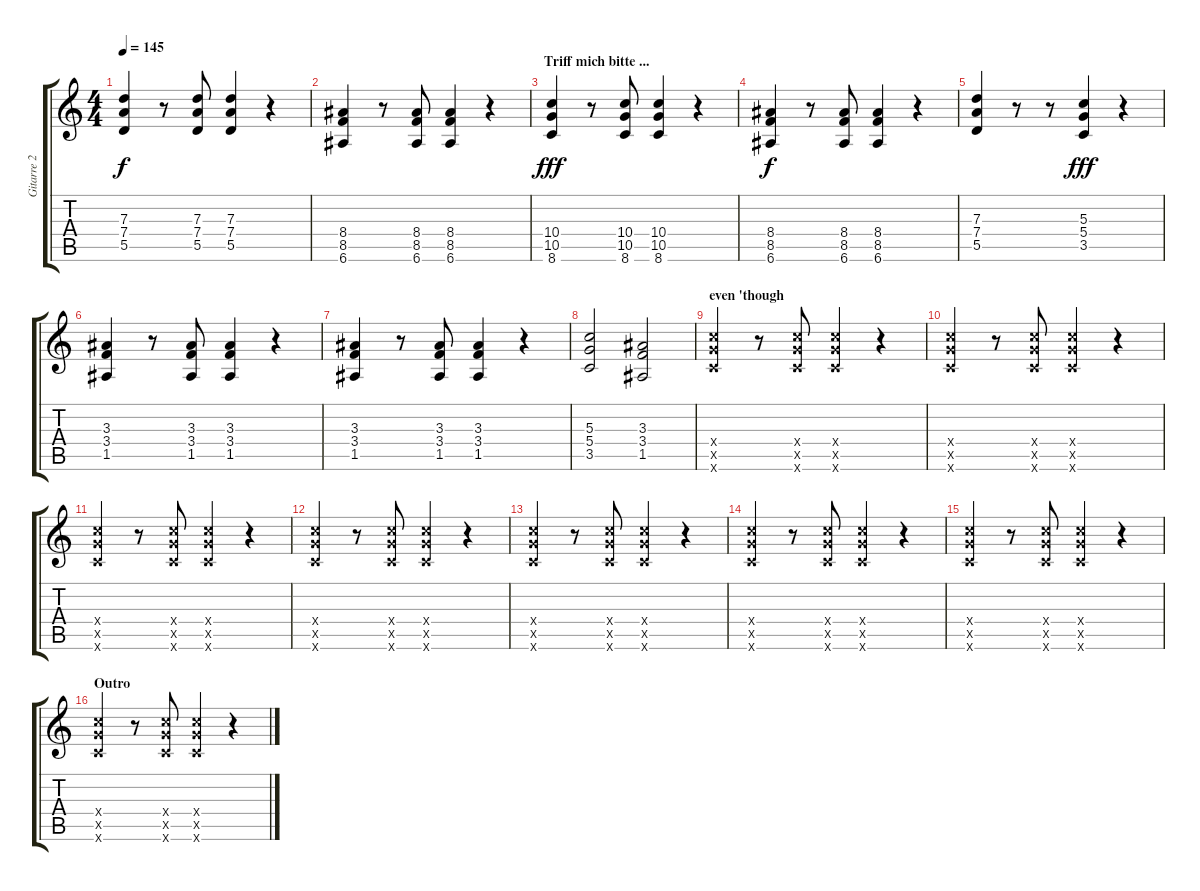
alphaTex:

\track ("Gitarre 2" "Gitarre 2") {instrument overdrivenguitar}
\staff {score tabs}
\tuning (E4 B3 G3 D3 A2 E2) {hide}
\ts (4 4)
\tempo 145
\clef g2
\ks c
(7.3 7.4 5.5).4{dy f} r.8 (7.3 7.4 5.5).8 (7.3 7.4 5.5).4 r.4 |
(8.4 8.5 6.6).4 r.8 (8.4 8.5 6.6).8 (8.4 8.5 6.6).4 r.4 |
\section ("" "Triff mich bitte ...")
(10.4 10.5 8.6).4{dy fff} r.8 (10.4 10.5 8.6).8 (10.4 10.5 8.6).4 r.4 |
(8.4 8.5 6.6).4{dy f} r.8 (8.4 8.5 6.6).8 (8.4 8.5 6.6).4 r.4 |
(7.3 7.4 5.5).4 r.8 r.8 (5.3 5.4 3.5).4{dy fff} r.4 |
(3.3 3.4 1.5).4 r.8 (3.3 3.4 1.5).8 (3.3 3.4 1.5).4 r.4 |
(3.3 3.4 1.5).4 r.8 (3.3 3.4 1.5).8 (3.3 3.4 1.5).4 r.4 |
(5.3 5.4 3.5).2 (3.3 3.4 1.5).2 |
\section ("" "even 'though")
(10.4{x} 10.5{x} 8.6{x}).4 r.8 (10.4{x} 10.5{x} 8.6{x}).8 (10.4{x} 10.5{x} 8.6{x}).4 r.4 |
(10.4{x} 10.5{x} 8.6{x}).4 r.8 (10.4{x} 10.5{x} 8.6{x}).8 (10.4{x} 10.5{x} 8.6{x}).4 r.4 |
(10.4{x} 10.5{x} 8.6{x}).4 r.8 (10.4{x} 10.5{x} 8.6{x}).8 (10.4{x} 10.5{x} 8.6{x}).4 r.4 |
(10.4{x} 10.5{x} 8.6{x}).4 r.8 (10.4{x} 10.5{x} 8.6{x}).8 (10.4{x} 10.5{x} 8.6{x}).4 r.4 |
(10.4{x} 10.5{x} 8.6{x}).4 r.8 (10.4{x} 10.5{x} 8.6{x}).8 (10.4{x} 10.5{x} 8.6{x}).4 r.4 |
(10.4{x} 10.5{x} 8.6{x}).4 r.8 (10.4{x} 10.5{x} 8.6{x}).8 (10.4{x} 10.5{x} 8.6{x}).4 r.4 |
(10.4{x} 10.5{x} 8.6{x}).4 r.8 (10.4{x} 10.5{x} 8.6{x}).8 (10.4{x} 10.5{x} 8.6{x}).4 r.4 |
\section ("" "Outro")
(10.4{x} 10.5{x} 8.6{x}).4 r.8 (10.4{x} 10.5{x} 8.6{x}).8 (10.4{x} 10.5{x} 8.6{x}).4 r.4
